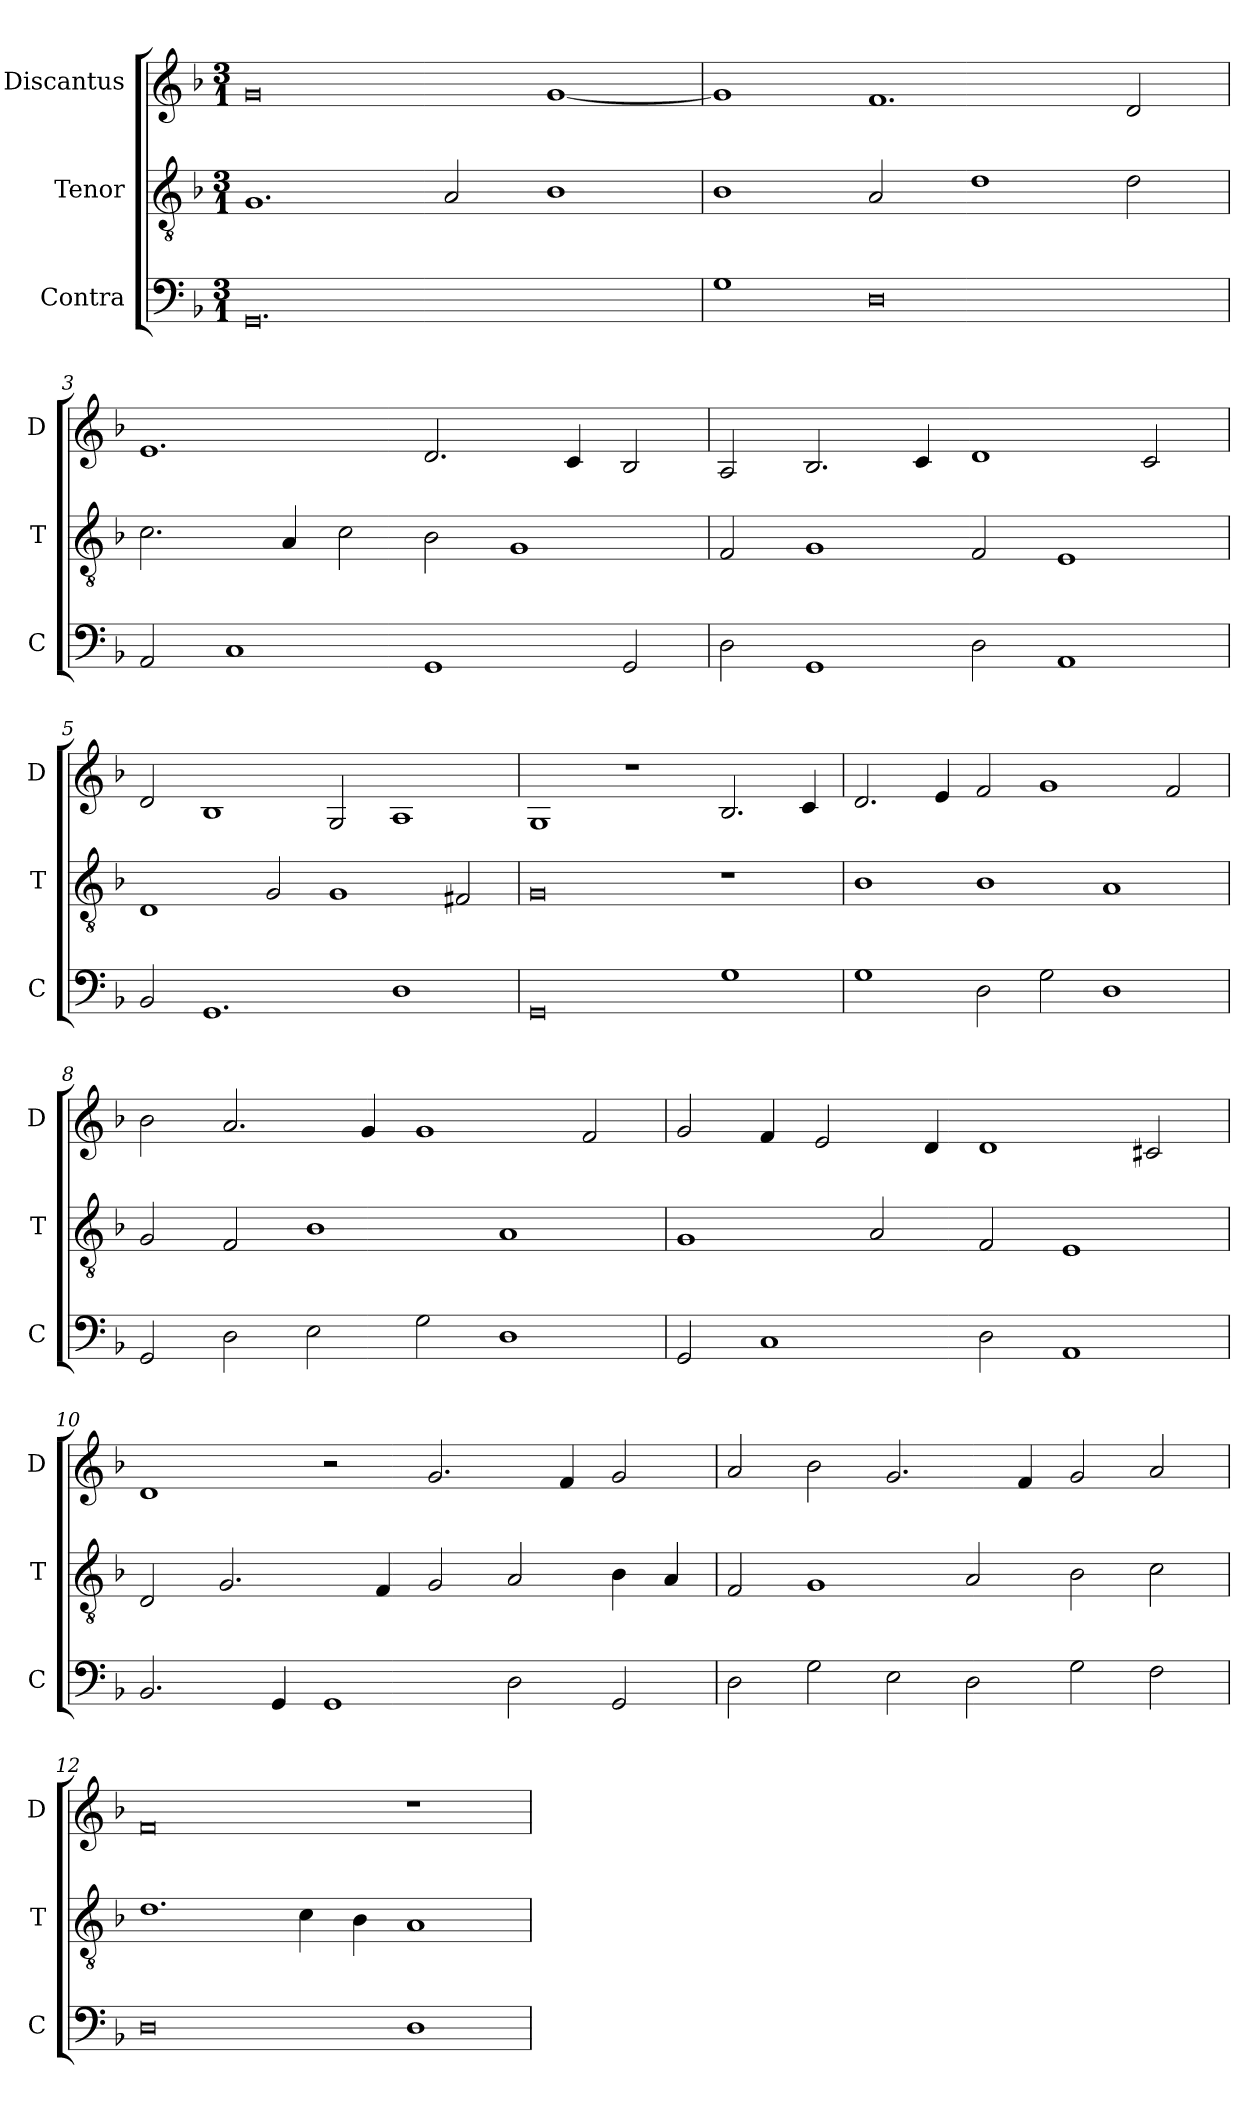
**kern	**kern	**kern
*part3	*part2	*part1
*staff3	*staff2	*staff1
*I"Contra	*I"Tenor	*I"Discantus
*I'C	*I'T	*I'D
*clefF4	*clefGv2	*clefG2
*k[b-]	*k[b-]	*k[b-]
*M3/1	*M3/1	*M3/1
=1	=1	=1
0.GG	1.G	0g
.	2A	.
.	1B-	[1g
=2	=2	=2
1G	1B-	1g]
0D	2A	1.f
.	1d	.
.	2d	2d
=3	=3	=3
2AA	2.c	1.e
1C	.	.
.	4A	.
.	2c	.
1GG	2B-	2.d
.	1G	.
.	.	4c
2GG	.	2B-
=4	=4	=4
2D	2F	2A
1GG	1G	2.B-
.	.	4c
2D	2F	1d
1AA	1E	.
.	.	2c
=5	=5	=5
2BB-	1D	2d
1.GG	.	1B-
.	2G	.
.	1G	2G
1D	.	1A
.	2F#X	.
=6	=6	=6
0GG	0G	1G
.	.	1r
1G	1r	2.B-
.	.	4c
=7	=7	=7
1G	1B-	2.d
.	.	4e
2D	1B-	2f
2G	.	1g
1D	1A	.
.	.	2f
=8	=8	=8
2GG	2G	2b-
2D	2F	2.a
2E	1B-	.
.	.	4g
2G	.	1g
1D	1A	.
.	.	2f
=9	=9	=9
2GG	1G	2g
1C	.	4f
.	.	2e
.	2A	.
.	.	4d
2D	2F	1d
1AA	1E	.
.	.	2c#X
=10	=10	=10
2.BB-	2D	1d
.	2.G	.
4GG	.	.
1GG	.	2r
.	4F	.
.	2G	2.g
2D	2A	.
.	.	4f
2GG	4B-	2g
.	4A	.
=11	=11	=11
2D	2F	2a
2G	1G	2b-
2E	.	2.g
2D	2A	.
.	.	4f
2G	2B-	2g
2F	2c	2a
=12	=12	=12
0D	1.d	0f
.	4c	.
.	4B-	.
1D	1A	1r
=	=	=
*-	*-	*-
